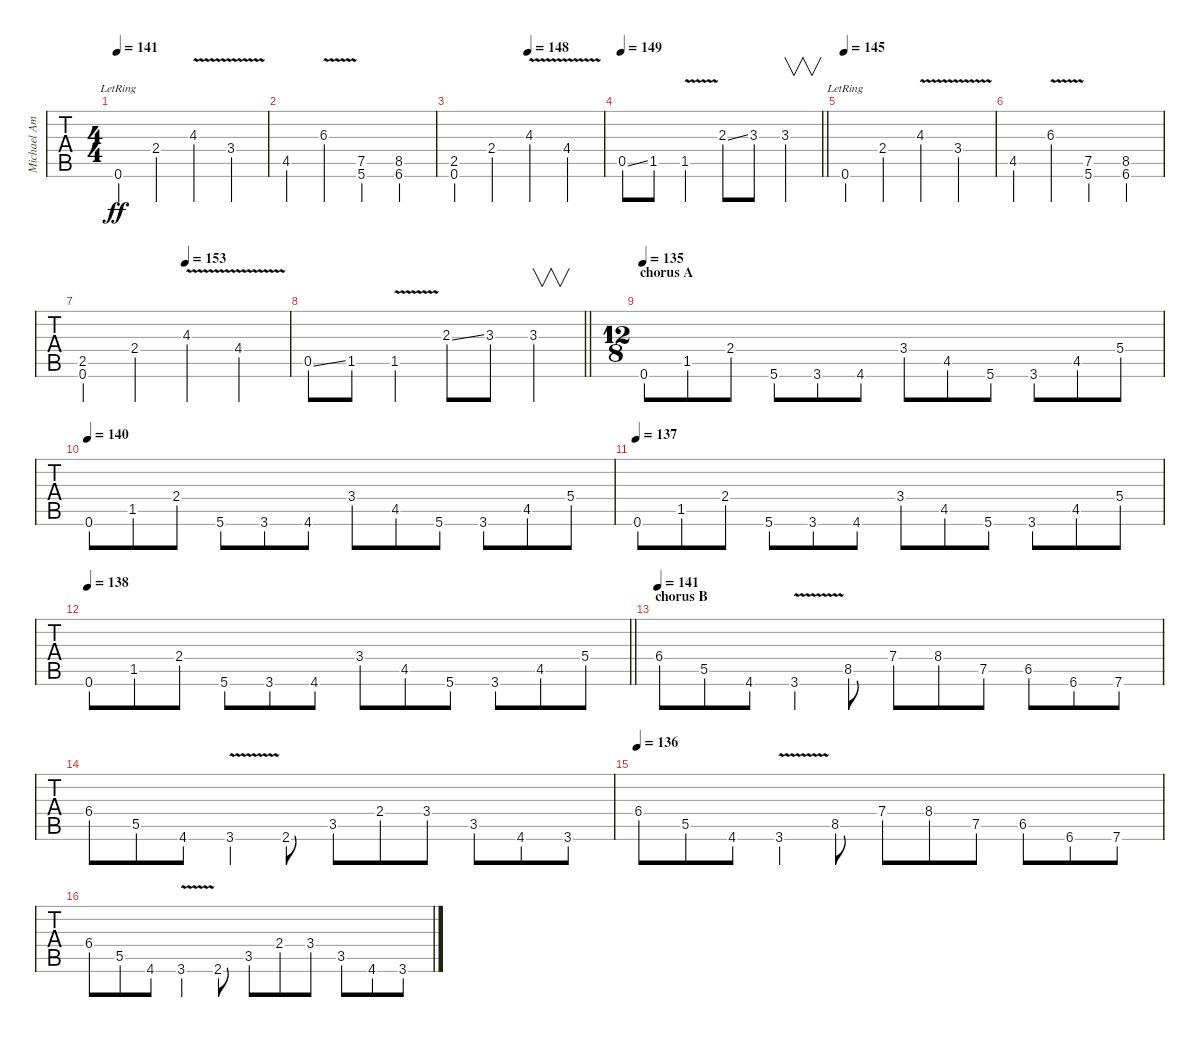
\track ("Michael Amott" "Michael Am") {instrument distortionguitar}
\staff {tabs}
\tuning (B3 Gb3 D3 A2 E2 B1) {hide}
\ts (4 4)
\tempo 141
\clef g2
\ks c
0.6{lr}.4{dy ff} 2.4.4 4.3{v}.4 3.4{v}.4 |
4.5.4 6.3{v}.4 (7.5 5.6).4 (8.5 6.6).4 |
\tempo (148 0.5)
(2.5 0.6).4 2.4.4 4.3{v}.4 4.4{v}.4 |
\tempo 149
\barLineRight lightlight
0.5{ss}.8 1.5.8 1.5{v}.4 2.3{ss}.8 3.3.8 3.3.4{v} |
\tempo 145
0.6{lr}.4 2.4.4 4.3{v}.4 3.4{v}.4 |
4.5.4 6.3{v}.4 (7.5 5.6).4 (8.5 6.6).4 |
\tempo (153 0.5)
(2.5 0.6).4 2.4.4 4.3{v}.4 4.4{v}.4 |
\barLineRight lightlight
0.5{ss}.8 1.5.8 1.5{v}.4 2.3{ss}.8 3.3.8 3.3.4{v} |
\ts (12 8)
\section ("" "chorus A")
\tempo 135
0.6.8 1.5.8 2.4.8 5.6.8 3.6.8 4.6.8 3.4.8 4.5.8 5.6.8 3.6.8 4.5.8 5.4.8 |
\tempo 140
0.6.8 1.5.8 2.4.8 5.6.8 3.6.8 4.6.8 3.4.8 4.5.8 5.6.8 3.6.8 4.5.8 5.4.8 |
\tempo 137
0.6.8 1.5.8 2.4.8 5.6.8 3.6.8 4.6.8 3.4.8 4.5.8 5.6.8 3.6.8 4.5.8 5.4.8 |
\tempo 138
\barLineRight lightlight
0.6.8 1.5.8 2.4.8 5.6.8 3.6.8 4.6.8 3.4.8 4.5.8 5.6.8 3.6.8 4.5.8 5.4.8 |
\section ("" "chorus B")
\tempo 141
6.4.8 5.5.8 4.6.8 3.6{v}.4 8.5.8 7.4.8 8.4.8 7.5.8 6.5.8 6.6.8 7.6.8 |
6.4.8 5.5.8 4.6.8 3.6{v}.4 2.6.8 3.5.8 2.4.8 3.4.8 3.5.8 4.6.8 3.6.8 |
\tempo 136
6.4.8 5.5.8 4.6.8 3.6{v}.4 8.5.8 7.4.8 8.4.8 7.5.8 6.5.8 6.6.8 7.6.8 |
6.4.8 5.5.8 4.6.8 3.6{v}.4 2.6.8 3.5.8 2.4.8 3.4.8 3.5.8 4.6.8 3.6.8
